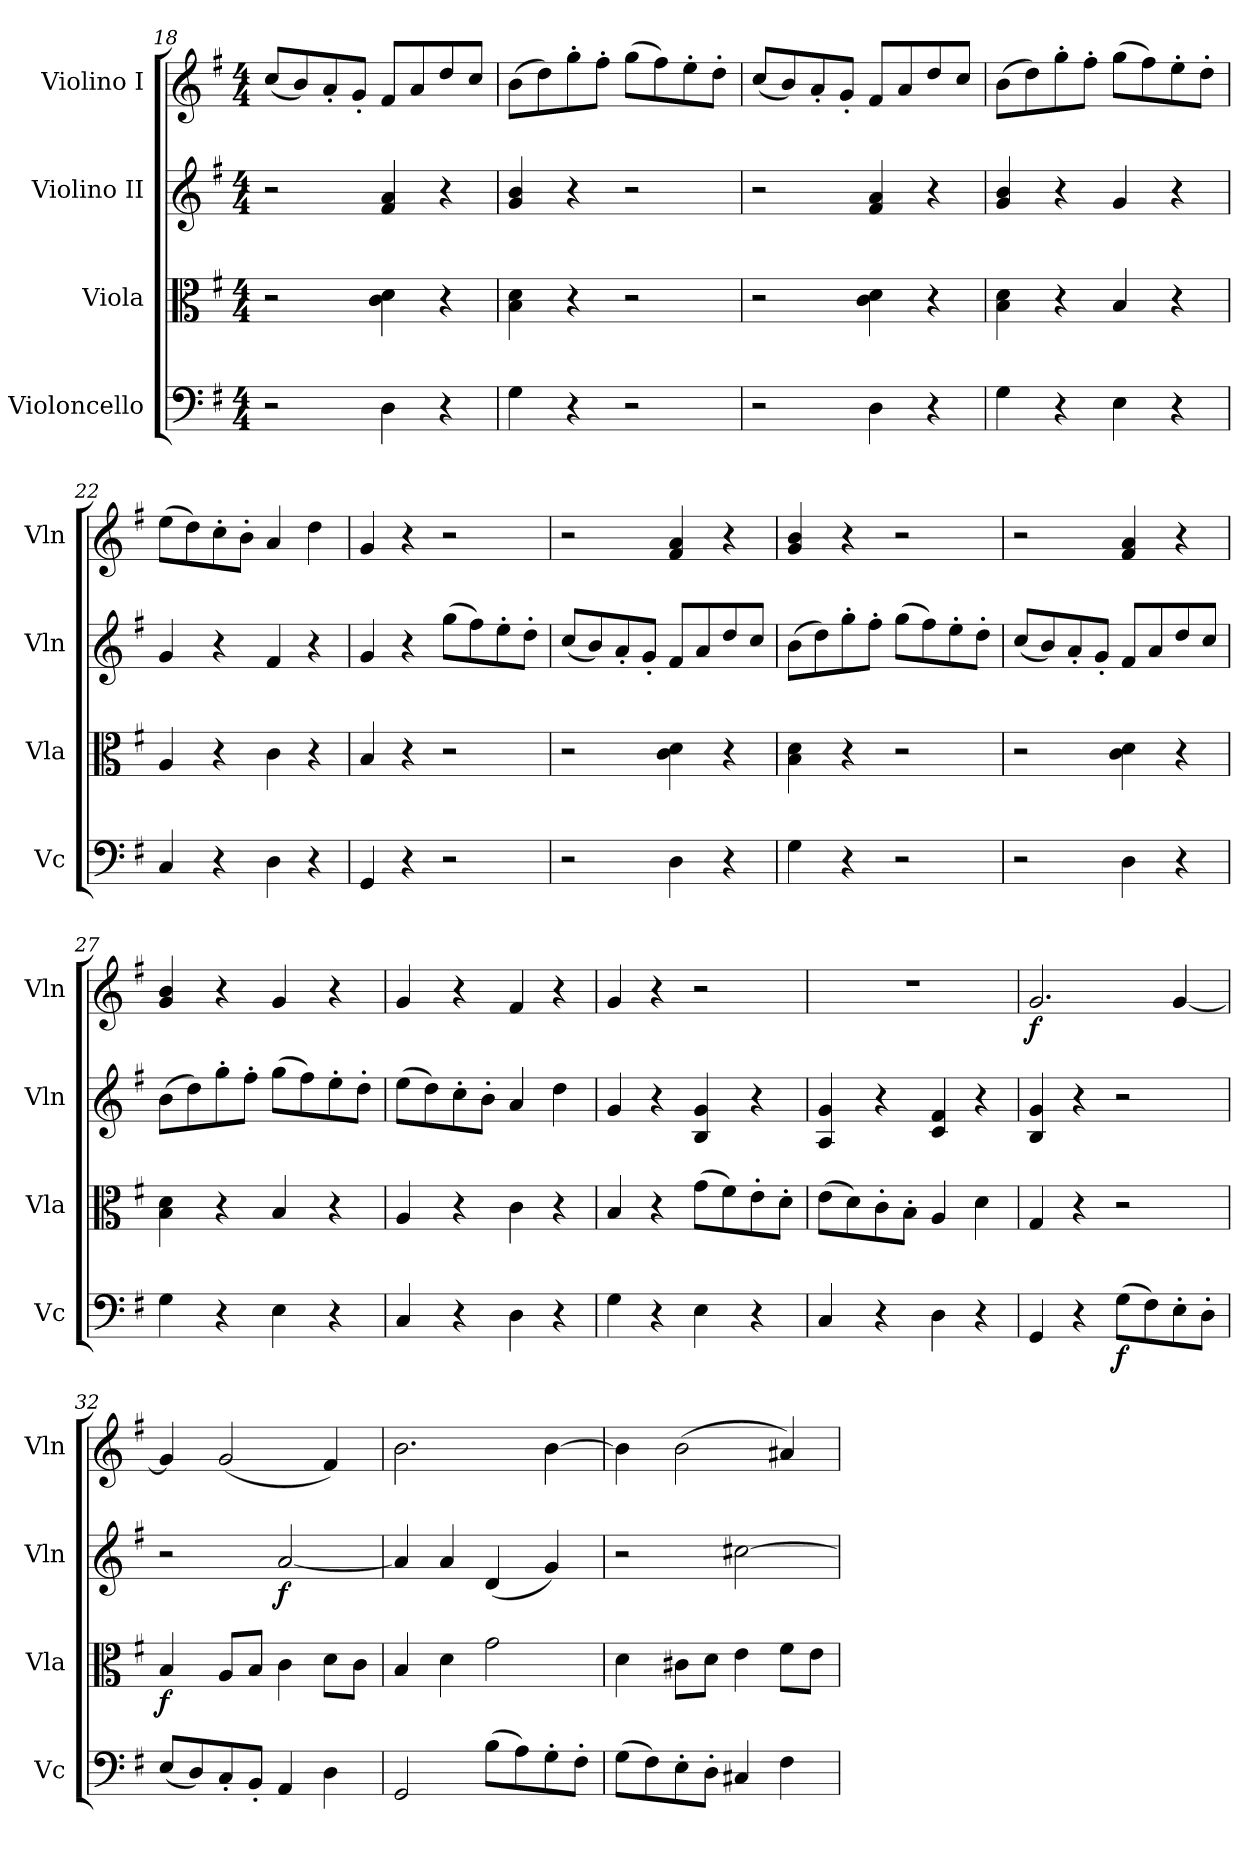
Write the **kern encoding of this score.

**kern	**dynam	**kern	**dynam	**kern	**dynam	**kern	**dynam
*part4	*part4	*part3	*part3	*part2	*part2	*part1	*part1
*staff4	*staff4	*staff3	*staff3	*staff2	*staff2	*staff1	*staff1
*I"Violoncello	*	*I"Viola	*	*I"Violino II	*	*I"Violino I	*
*I'Vc	*	*I'Vla	*	*I'Vln	*	*I'Vln	*
*clefF4	*	*clefC3	*	*clefG2	*	*clefG2	*
*k[f#]	*	*k[f#]	*	*k[f#]	*	*k[f#]	*
*G:	*	*G:	*	*G:	*	*G:	*
*M4/4	*	*M4/4	*	*M4/4	*	*M4/4	*
=18	=18	=18	=18	=18	=18	=18	=18
2r	.	2r	.	2r	.	(8ccL	.
.	.	.	.	.	.	8b)	.
.	.	.	.	.	.	8a'	.
.	.	.	.	.	.	8g'J	.
4D	.	4d 4c	.	4a 4f#	.	8f#L	.
.	.	.	.	.	.	8a	.
4r	.	4r	.	4r	.	8dd	.
.	.	.	.	.	.	8ccJ	.
=19	=19	=19	=19	=19	=19	=19	=19
4G	.	4d 4B	.	4b 4g	.	(8bL	.
.	.	.	.	.	.	8dd)	.
4r	.	4r	.	4r	.	8gg'	.
.	.	.	.	.	.	8ff#'J	.
2r	.	2r	.	2r	.	(8ggL	.
.	.	.	.	.	.	8ff#)	.
.	.	.	.	.	.	8ee'	.
.	.	.	.	.	.	8dd'J	.
!!LO:PB:g=z
=20	=20	=20	=20	=20	=20	=20	=20
2r	.	2r	.	2r	.	(8ccL	.
.	.	.	.	.	.	8b)	.
.	.	.	.	.	.	8a'	.
.	.	.	.	.	.	8g'J	.
4D	.	4d 4c	.	4a 4f#	.	8f#L	.
.	.	.	.	.	.	8a	.
4r	.	4r	.	4r	.	8dd	.
.	.	.	.	.	.	8ccJ	.
=21	=21	=21	=21	=21	=21	=21	=21
4G	.	4d 4B	.	4b 4g	.	(8bL	.
.	.	.	.	.	.	8dd)	.
4r	.	4r	.	4r	.	8gg'	.
.	.	.	.	.	.	8ff#'J	.
4E	.	4B	.	4g	.	(8ggL	.
.	.	.	.	.	.	8ff#)	.
4r	.	4r	.	4r	.	8ee'	.
.	.	.	.	.	.	8dd'J	.
=22	=22	=22	=22	=22	=22	=22	=22
4C	.	4A	.	4g	.	(8eeL	.
.	.	.	.	.	.	8dd)	.
4r	.	4r	.	4r	.	8cc'	.
.	.	.	.	.	.	8b'J	.
4D	.	4c	.	4f#	.	4a	.
4r	.	4r	.	4r	.	4dd	.
=23	=23	=23	=23	=23	=23	=23	=23
4GG	.	4B	.	4g	.	4g	.
4r	.	4r	.	4r	.	4r	.
2r	.	2r	.	(8ggL	.	2r	.
.	.	.	.	8ff#)	.	.	.
.	.	.	.	8ee'	.	.	.
.	.	.	.	8dd'J	.	.	.
=24	=24	=24	=24	=24	=24	=24	=24
2r	.	2r	.	(8ccL	.	2r	.
.	.	.	.	8b)	.	.	.
.	.	.	.	8a'	.	.	.
.	.	.	.	8g'J	.	.	.
4D	.	4d 4c	.	8f#L	.	4a 4f#	.
.	.	.	.	8a	.	.	.
4r	.	4r	.	8dd	.	4r	.
.	.	.	.	8ccJ	.	.	.
=25	=25	=25	=25	=25	=25	=25	=25
4G	.	4d 4B	.	(8bL	.	4b 4g	.
.	.	.	.	8dd)	.	.	.
4r	.	4r	.	8gg'	.	4r	.
.	.	.	.	8ff#'J	.	.	.
2r	.	2r	.	(8ggL	.	2r	.
.	.	.	.	8ff#)	.	.	.
.	.	.	.	8ee'	.	.	.
.	.	.	.	8dd'J	.	.	.
!!LO:LB:g=z
=26	=26	=26	=26	=26	=26	=26	=26
2r	.	2r	.	(8ccL	.	2r	.
.	.	.	.	8b)	.	.	.
.	.	.	.	8a'	.	.	.
.	.	.	.	8g'J	.	.	.
4D	.	4d 4c	.	8f#L	.	4a 4f#	.
.	.	.	.	8a	.	.	.
4r	.	4r	.	8dd	.	4r	.
.	.	.	.	8ccJ	.	.	.
=27	=27	=27	=27	=27	=27	=27	=27
4G	.	4d 4B	.	(8bL	.	4b 4g	.
.	.	.	.	8dd)	.	.	.
4r	.	4r	.	8gg'	.	4r	.
.	.	.	.	8ff#'J	.	.	.
4E	.	4B	.	(8ggL	.	4g	.
.	.	.	.	8ff#)	.	.	.
4r	.	4r	.	8ee'	.	4r	.
.	.	.	.	8dd'J	.	.	.
=28	=28	=28	=28	=28	=28	=28	=28
4C	.	4A	.	(8eeL	.	4g	.
.	.	.	.	8dd)	.	.	.
4r	.	4r	.	8cc'	.	4r	.
.	.	.	.	8b'J	.	.	.
4D	.	4c	.	4a	.	4f#	.
4r	.	4r	.	4dd	.	4r	.
=29	=29	=29	=29	=29	=29	=29	=29
4G	.	4B	.	4g	.	4g	.
4r	.	4r	.	4r	.	4r	.
4E	.	(8gL	.	4g 4B	.	2r	.
.	.	8f#)	.	.	.	.	.
4r	.	8e'	.	4r	.	.	.
.	.	8d'J	.	.	.	.	.
=30	=30	=30	=30	=30	=30	=30	=30
4C	.	(8eL	.	4g 4A	.	1r	.
.	.	8d)	.	.	.	.	.
4r	.	8c'	.	4r	.	.	.
.	.	8B'J	.	.	.	.	.
4D	.	4A	.	4f# 4c	.	.	.
4r	.	4d	.	4r	.	.	.
=31	=31	=31	=31	=31	=31	=31	=31
4GG	.	4G	.	4g 4B	.	2.g	f
4r	.	4r	.	4r	.	.	.
(8GL	f	2r	.	2r	.	.	.
8F#)	.	.	.	.	.	.	.
8E'	.	.	.	.	.	[4g	.
8D'J	.	.	.	.	.	.	.
=32	=32	=32	=32	=32	=32	=32	=32
(8EL	.	4B	f	2r	.	4g]	.
8D)	.	.	.	.	.	.	.
8C'	.	8AL	.	.	.	(2g	.
8BB'J	.	8BJ	.	.	.	.	.
4AA	.	4c	.	[2a	f	.	.
4D	.	8dL	.	.	.	4f#)	.
.	.	8cJ	.	.	.	.	.
!!LO:LB:g=z
=33	=33	=33	=33	=33	=33	=33	=33
2GG	.	4B	.	4a]	.	2.b	.
.	.	4d	.	4a	.	.	.
(8BL	.	2g	.	(4d	.	.	.
8A)	.	.	.	.	.	.	.
8G'	.	.	.	4g)	.	[4b	.
8F#'J	.	.	.	.	.	.	.
=34	=34	=34	=34	=34	=34	=34	=34
(8GL	.	4d	.	2r	.	4b]	.
8F#)	.	.	.	.	.	.	.
8E'	.	8c#XL	.	.	.	(2b	.
8D'J	.	8dJ	.	.	.	.	.
4C#X	.	4e	.	[2cc#X	.	.	.
4F#	.	8f#L	.	.	.	4a#X)	.
.	.	8eJ	.	.	.	.	.
=	=	=	=	=	=	=	=
*-	*-	*-	*-	*-	*-	*-	*-
